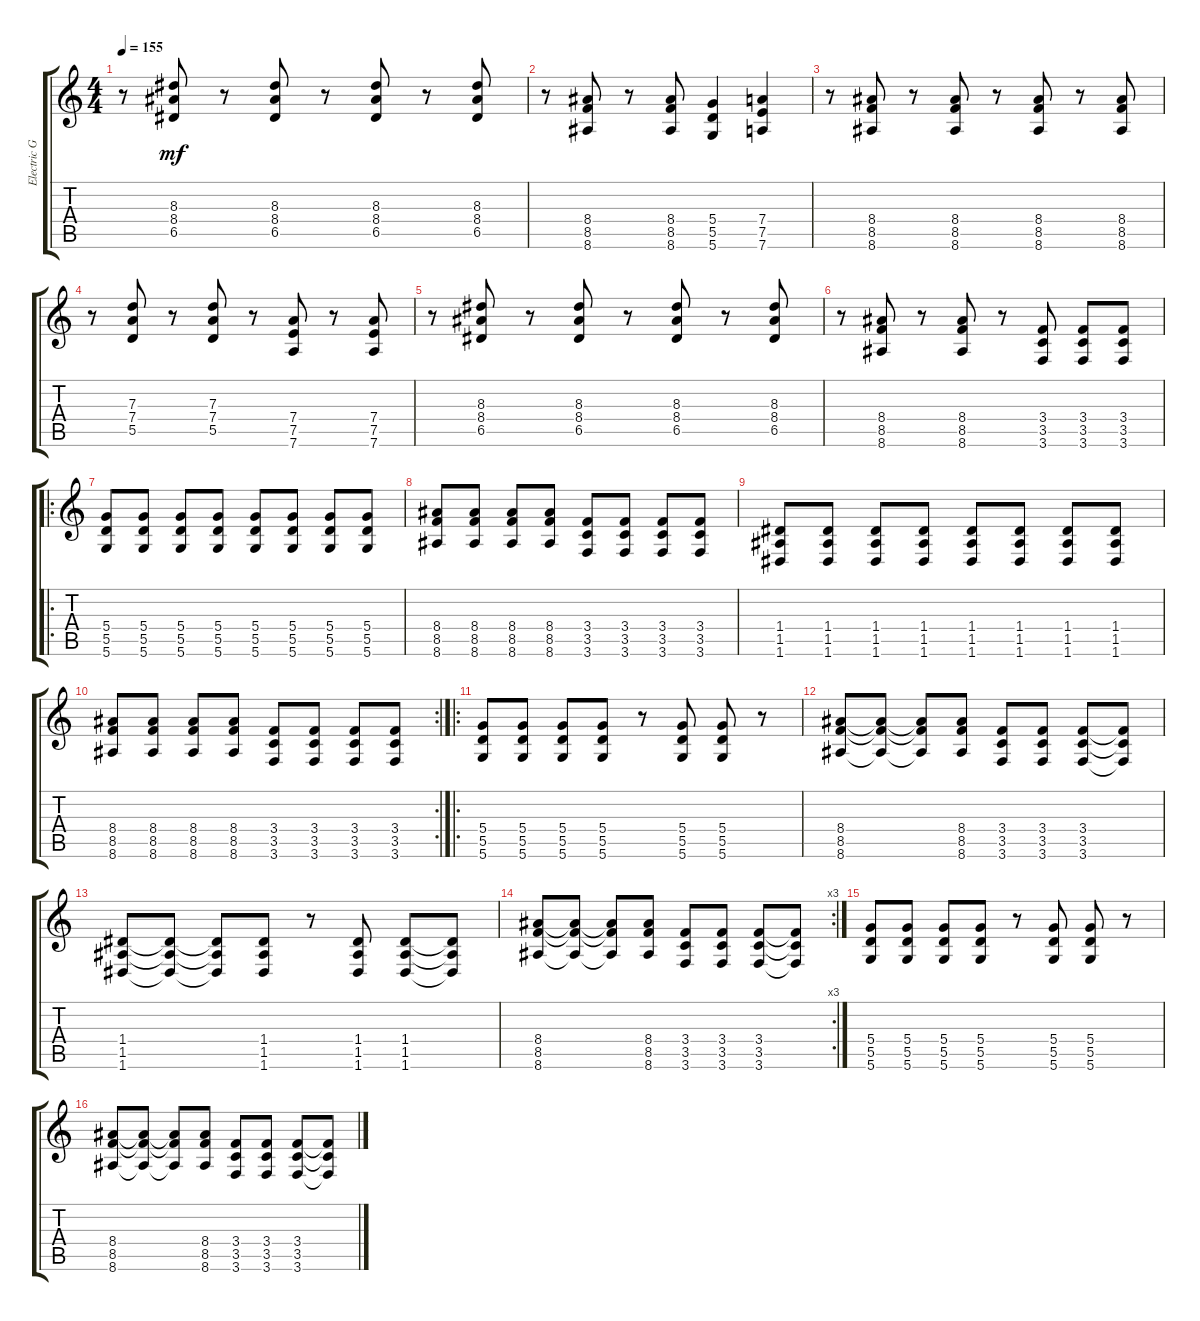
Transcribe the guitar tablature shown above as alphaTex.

\track ("Electric Guitar" "Electric G") {instrument electricguitarclean}
\staff {score tabs}
\tuning (E4 B3 G3 D3 A2 D2) {hide}
\ts (4 4)
\tempo 155
\clef g2
\ks c
r.8{dy mf} (8.3 8.4 6.5).8 r.8 (8.3 8.4 6.5).8 r.8 (8.3 8.4 6.5).8 r.8 (8.3 8.4 6.5).8 |
r.8 (8.4 8.5 8.6).8 r.8 (8.4 8.5 8.6).8 (5.4 5.5 5.6).4 (7.4 7.5 7.6).4 |
r.8 (8.4 8.5 8.6).8 r.8 (8.4 8.5 8.6).8 r.8 (8.4 8.5 8.6).8 r.8 (8.4 8.5 8.6).8 |
r.8 (7.3 7.4 5.5).8 r.8 (7.3 7.4 5.5).8 r.8 (7.4 7.5 7.6).8 r.8 (7.4 7.5 7.6).8 |
r.8 (8.3 8.4 6.5).8 r.8 (8.3 8.4 6.5).8 r.8 (8.3 8.4 6.5).8 r.8 (8.3 8.4 6.5).8 |
r.8 (8.4 8.5 8.6).8 r.8 (8.4 8.5 8.6).8 r.8 (3.4 3.5 3.6).8 (3.4 3.5 3.6).8 (3.4 3.5 3.6).8 |
\ro
(5.4 5.5 5.6).8 (5.4 5.5 5.6).8 (5.4 5.5 5.6).8 (5.4 5.5 5.6).8 (5.4 5.5 5.6).8 (5.4 5.5 5.6).8 (5.4 5.5 5.6).8 (5.4 5.5 5.6).8 |
(8.4 8.5 8.6).8 (8.4 8.5 8.6).8 (8.4 8.5 8.6).8 (8.4 8.5 8.6).8 (3.4 3.5 3.6).8 (3.4 3.5 3.6).8 (3.4 3.5 3.6).8 (3.4 3.5 3.6).8 |
(1.4 1.5 1.6).8 (1.4 1.5 1.6).8 (1.4 1.5 1.6).8 (1.4 1.5 1.6).8 (1.4 1.5 1.6).8 (1.4 1.5 1.6).8 (1.4 1.5 1.6).8 (1.4 1.5 1.6).8 |
\rc 2
(8.4 8.5 8.6).8 (8.4 8.5 8.6).8 (8.4 8.5 8.6).8 (8.4 8.5 8.6).8 (3.4 3.5 3.6).8 (3.4 3.5 3.6).8 (3.4 3.5 3.6).8 (3.4 3.5 3.6).8 |
\ro
(5.4 5.5 5.6).8 (5.4 5.5 5.6).8 (5.4 5.5 5.6).8 (5.4 5.5 5.6).8 r.8 (5.4 5.5 5.6).8 (5.4 5.5 5.6).8 r.8 |
(8.4 8.5 8.6).8 (8.4{t} 8.5{t} 8.6{t}).8 (8.4{t} 8.5{t} 8.6{t}).8 (8.4 8.5 8.6).8 (3.4 3.5 3.6).8 (3.4 3.5 3.6).8 (3.4 3.5 3.6).8 (3.4{t} 3.5{t} 3.6{t}).8 |
(1.4 1.5 1.6).8 (1.4{t} 1.5{t} 1.6{t}).8 (1.4{t} 1.5{t} 1.6{t}).8 (1.4 1.5 1.6).8 r.8 (1.4 1.5 1.6).8 (1.4 1.5 1.6).8 (1.4{t} 1.5{t} 1.6{t}).8 |
\rc 3
(8.4 8.5 8.6).8 (8.4{t} 8.5{t} 8.6{t}).8 (8.4{t} 8.5{t} 8.6{t}).8 (8.4 8.5 8.6).8 (3.4 3.5 3.6).8 (3.4 3.5 3.6).8 (3.4 3.5 3.6).8 (3.4{t} 3.5{t} 3.6{t}).8 |
(5.4 5.5 5.6).8 (5.4 5.5 5.6).8 (5.4 5.5 5.6).8 (5.4 5.5 5.6).8 r.8 (5.4 5.5 5.6).8 (5.4 5.5 5.6).8 r.8 |
(8.4 8.5 8.6).8 (8.4{t} 8.5{t} 8.6{t}).8 (8.4{t} 8.5{t} 8.6{t}).8 (8.4 8.5 8.6).8 (3.4 3.5 3.6).8 (3.4 3.5 3.6).8 (3.4 3.5 3.6).8 (3.4{t} 3.5{t} 3.6{t}).8
